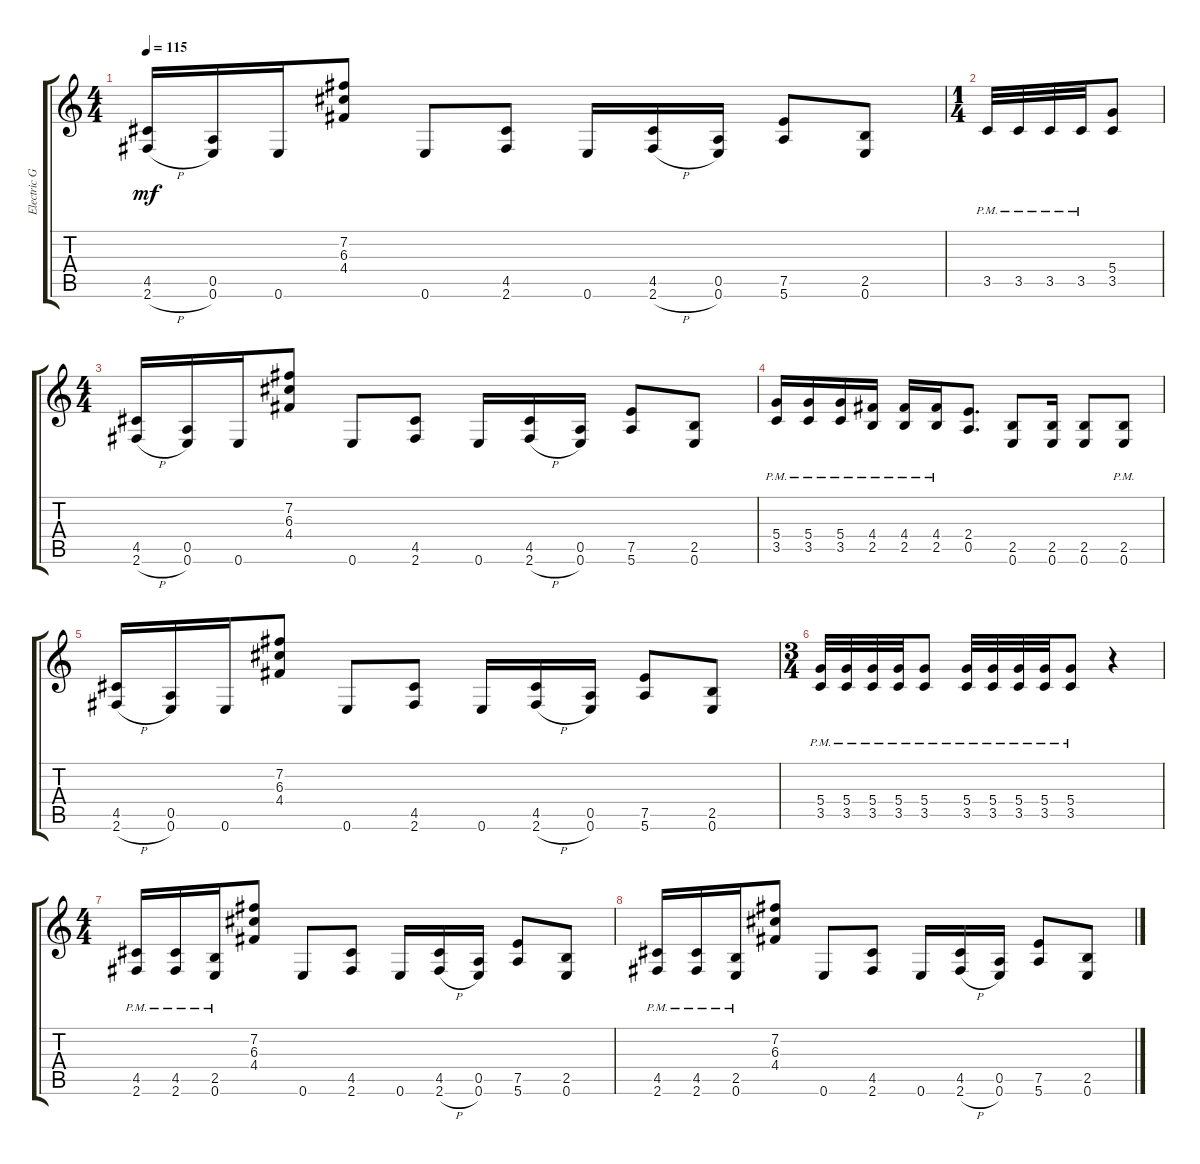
\track ("Electric Guitar" "Electric G") {instrument distortionguitar}
\staff {score tabs}
\tuning (E4 B3 G3 D3 A2 E2) {hide}
\ts (4 4)
\tempo 115
\clef g2
\ks c
(4.5 2.6{h}).16{dy mf} (0.5 0.6).16 0.6.16 (7.2 6.3 4.4).8 0.6.8 (4.5 2.6).8 0.6.16 (4.5 2.6{h}).16 (0.5 0.6).16 (7.5 5.6).8 (2.5 0.6).8 |
\ts (1 4)
3.5{pm}.32 3.5{pm}.32 3.5{pm}.32 3.5{pm}.32 (5.4 3.5).8 |
\ts (4 4)
(4.5 2.6{h}).16 (0.5 0.6).16 0.6.16 (7.2 6.3 4.4).8 0.6.8 (4.5 2.6).8 0.6.16 (4.5 2.6{h}).16 (0.5 0.6).16 (7.5 5.6).8 (2.5 0.6).8 |
(5.4{pm} 3.5{pm}).16 (5.4{pm} 3.5{pm}).16 (5.4{pm} 3.5{pm}).16 (4.4{pm} 2.5{pm}).16 (4.4{pm} 2.5{pm}).16 (4.4{pm} 2.5{pm}).16 (2.4 0.5).8{d} (2.5 0.6).8 (2.5 0.6).16 (2.5 0.6).8 (2.5{pm} 0.6{pm}).8 |
(4.5 2.6{h}).16 (0.5 0.6).16 0.6.16 (7.2 6.3 4.4).8 0.6.8 (4.5 2.6).8 0.6.16 (4.5 2.6{h}).16 (0.5 0.6).16 (7.5 5.6).8 (2.5 0.6).8 |
\ts (3 4)
(5.4{pm} 3.5{pm}).32 (5.4{pm} 3.5{pm}).32 (5.4{pm} 3.5{pm}).32 (5.4{pm} 3.5{pm}).32 (5.4{pm} 3.5{pm}).8 (5.4{pm} 3.5{pm}).32 (5.4{pm} 3.5{pm}).32 (5.4{pm} 3.5{pm}).32 (5.4{pm} 3.5{pm}).32 (5.4{pm} 3.5{pm}).8 r.4 |
\ts (4 4)
(4.5{pm} 2.6{pm}).16 (4.5{pm} 2.6{pm}).16 (2.5{pm} 0.6{pm}).16 (7.2 6.3 4.4).8 0.6.8 (4.5 2.6).8 0.6.16 (4.5 2.6{h}).16 (0.5 0.6).16 (7.5 5.6).8 (2.5 0.6).8 |
(4.5{pm} 2.6{pm}).16 (4.5{pm} 2.6{pm}).16 (2.5{pm} 0.6{pm}).16 (7.2 6.3 4.4).8 0.6.8 (4.5 2.6).8 0.6.16 (4.5 2.6{h}).16 (0.5 0.6).16 (7.5 5.6).8 (2.5 0.6).8
